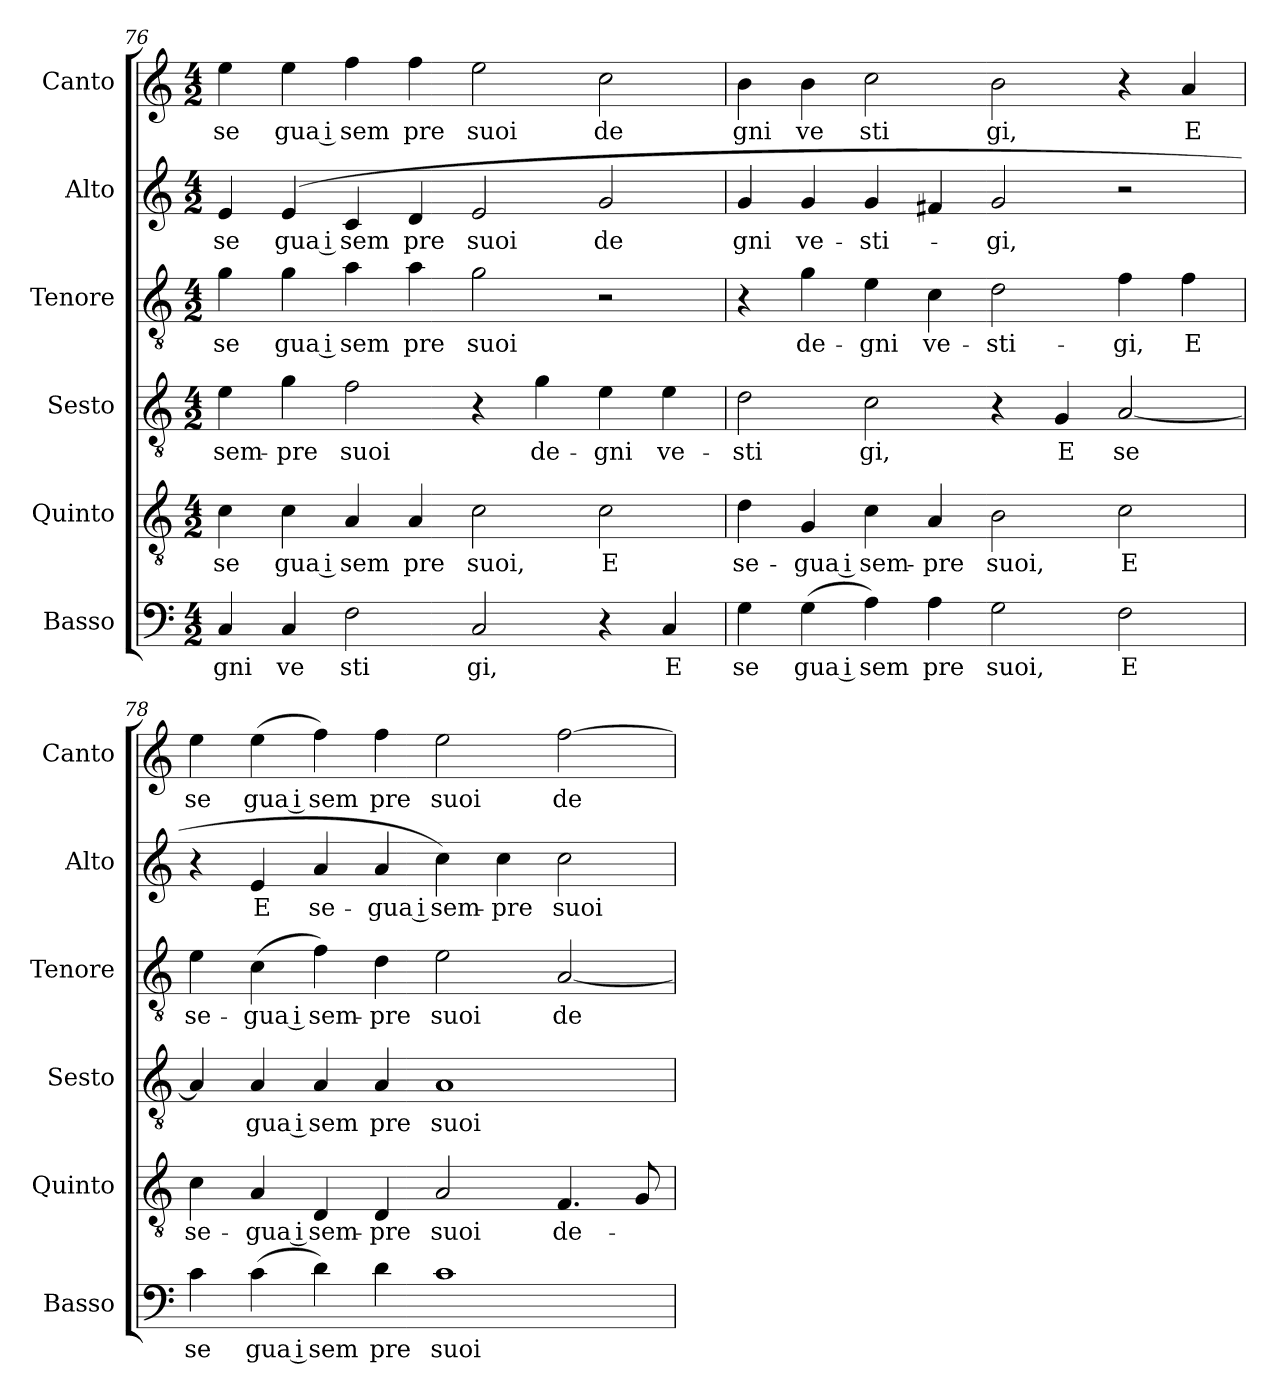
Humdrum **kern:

**kern	**text	**kern	**text	**kern	**text	**kern	**text	**kern	**text	**kern	**text
*part6	*part6	*part5	*part5	*part4	*part4	*part3	*part3	*part2	*part2	*part1	*part1
*staff6	*staff6	*staff5	*staff5	*staff4	*staff4	*staff3	*staff3	*staff2	*staff2	*staff1	*staff1
*I"Basso	*	*I"Quinto	*	*I"Sesto	*	*I"Tenore	*	*I"Alto	*	*I"Canto	*
*I'Basso	*	*I'Quinto	*	*I'Sesto	*	*I'Tenore	*	*I'Alto	*	*I'Canto	*
*clefF4	*	*clefGv2	*	*clefGv2	*	*clefGv2	*	*clefG2	*	*clefG2	*
*M4/2	*	*M4/2	*	*M4/2	*	*M4/2	*	*M4/2	*	*M4/2	*
=76	=76	=76	=76	=76	=76	=76	=76	=76	=76	=76	=76
!	!LO:LY:b:cj	!	!LO:LY:b:cj	!	!LO:LY:b:cj	!	!LO:LY:b:cj	!	!LO:LY:b:cj	!	!LO:LY:b:cj
4C/	gni	4c\	se	4e\	sem-	4g\	se	4e/	se	4ee\	se
!	!LO:LY:b:cj	!	!LO:LY:b:cj	!	!LO:LY:b:cj	!	!LO:LY:b:cj	!	!LO:LY:b:cj	!	!LO:LY:b:cj
4C/	ve	4c\	gua i	4g\	-pre	4g\	gua i	(>4e/	gua i	4ee\	gua i
!	!LO:LY:b:cj	!	!LO:LY:b:cj	!	!LO:LY:b:cj	!	!LO:LY:b:cj	!	!LO:LY:b:cj	!	!LO:LY:b:cj
2F\	sti	4A/	sem	2f\	suoi	4a\	sem	4c/	sem	4ff\	sem
!	!	!	!LO:LY:b:cj	!	!	!	!LO:LY:b:cj	!	!LO:LY:b:cj	!	!LO:LY:b:cj
.	.	4A/	pre	.	.	4a\	pre	4d/	pre	4ff\	pre
!	!LO:LY:b:cj	!	!LO:LY:b:cj	!	!	!	!LO:LY:b:cj	!	!LO:LY:b:cj	!	!LO:LY:b:cj
2C/	gi,	2c\	suoi,	4r	.	2g\	suoi	2e/	suoi	2ee\	suoi
!	!	!	!	!	!LO:LY:b:cj	!	!	!	!	!	!
.	.	.	.	4g\	de-	.	.	.	.	.	.
!	!	!	!LO:LY:b:cj	!	!LO:LY:b:cj	!	!	!	!LO:LY:b:cj	!	!LO:LY:b:cj
4r	.	2c\	E	4e\	-gni	2r	.	2g/	de	2cc\	de
!	!LO:LY:b:cj	!	!	!	!LO:LY:b:cj	!	!	!	!	!	!
4C/	E	.	.	4e\	ve-	.	.	.	.	.	.
!!LO:LB:g=z
=77	=77	=77	=77	=77	=77	=77	=77	=77	=77	=77	=77
!	!LO:LY:b:cj	!	!LO:LY:b:cj	!	!LO:LY:b:cj	!	!	!	!LO:LY:b:cj	!	!LO:LY:b:cj
4G\	se	4d\	se-	2d\	-sti	4r	.	4g/	gni	4b\	gni
!	!LO:LY:b:cj	!	!LO:LY:b:cj	!	!	!	!LO:LY:b:cj	!	!LO:LY:b:cj	!	!LO:LY:b:cj
(<4G\	gua i	4G/	-gua i	.	.	4g\	de-	4g/	ve-	4b\	ve
!	!LO:LY:b:cj	!	!LO:LY:b:cj	!	!LO:LY:b:cj	!	!LO:LY:b:cj	!	!LO:LY:b	!	!LO:LY:b:cj
4A\)	sem	4c\	sem-	2c\	gi,	4e\	-gni	4g/	-sti-	2cc\	sti
!	!LO:LY:b:cj	!	!LO:LY:b:cj	!	!	!	!LO:LY:b:cj	!	!	!	!
4A\	pre	4A/	-pre	.	.	4c\	ve-	4f#X/	.	.	.
!	!LO:LY:b:cj	!	!LO:LY:b:cj	!	!	!	!LO:LY:b:cj	!	!LO:LY:b:cj	!	!LO:LY:b:cj
2G\	suoi,	2B\	suoi,	4r	.	2d\	-sti-	2g/	-gi,	2b\	gi,
!	!	!	!	!	!LO:LY:b:cj	!	!	!	!	!	!
.	.	.	.	4G/	E	.	.	.	.	.	.
!	!LO:LY:b:cj	!	!LO:LY:b:cj	!	!LO:LY:b:cj	!	!LO:LY:b:cj	!	!	!	!
2F\	E	2c\	E	[<2A/	se	4f\	-gi,	2r	.	4r	.
!	!	!	!	!	!	!	!LO:LY:b:cj	!	!	!	!LO:LY:b:cj
.	.	.	.	.	.	4f\	E	.	.	4a/	E
=78	=78	=78	=78	=78	=78	=78	=78	=78	=78	=78	=78
!	!LO:LY:b:cj	!	!LO:LY:b:cj	!	!	!	!LO:LY:b:cj	!	!	!	!LO:LY:b:cj
4c\	se	4c\	se-	4A/]	.	4e\	se-	4r	.	4ee\	se
!	!LO:LY:b:cj	!	!LO:LY:b:cj	!	!LO:LY:b:cj	!	!LO:LY:b:cj	!	!LO:LY:b:cj	!	!LO:LY:b:cj
(>4c\	gua i	4A/	-gua i	4A/	gua i	(<4c\	-gua i	4e/	E	(<4ee\	gua i
!	!LO:LY:b:cj	!	!LO:LY:b:cj	!	!LO:LY:b:cj	!	!LO:LY:b:cj	!	!LO:LY:b:cj	!	!LO:LY:b:cj
4d\)	sem	4D/	sem-	4A/	sem	4f\)	sem-	4a/	se-	4ff\)	sem
!	!LO:LY:b:cj	!	!LO:LY:b:cj	!	!LO:LY:b:cj	!	!LO:LY:b:cj	!	!LO:LY:b:cj	!	!LO:LY:b:cj
4d\	pre	4D/	-pre	4A/	pre	4d\	-pre	4a/	-gua i	4ff\	pre
!	!LO:LY:b:cj	!	!LO:LY:b:cj	!	!LO:LY:b:cj	!	!LO:LY:b:cj	!	!LO:LY:b:cj	!	!LO:LY:b:cj
1c	suoi	2A/	suoi	1A	suoi	2e\	suoi	4cc\)	sem-	2ee\	suoi
!	!	!	!	!	!	!	!	!	!LO:LY:b:cj	!	!
.	.	.	.	.	.	.	.	4cc\	-pre	.	.
!	!	!	!LO:LY:b:cj	!	!	!	!LO:LY:b:cj	!	!LO:LY:b:cj	!	!LO:LY:b:cj
.	.	4.F/	de-	.	.	[<2A/	de-	2cc\	suoi	[>2ff\	de
.	.	8G/	.	.	.	.	.	.	.	.	.
=	=	=	=	=	=	=	=	=	=	=	=
*-	*-	*-	*-	*-	*-	*-	*-	*-	*-	*-	*-
